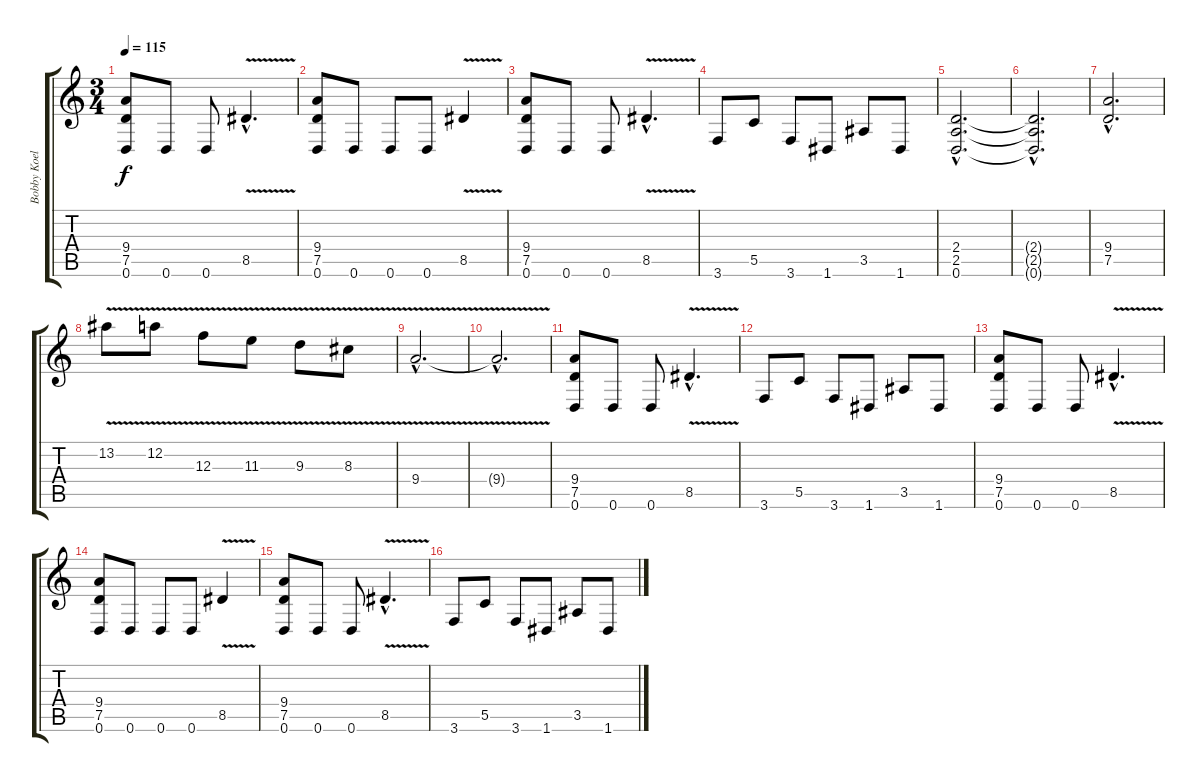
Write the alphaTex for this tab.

\track ("Bobby Koelble" "Bobby Koel") {instrument overdrivenguitar}
\staff {score tabs}
\tuning (D4 A3 F3 C3 G2 D2) {hide}
\ts (3 4)
\tempo 115
\clef g2
\ks c
(9.4 7.5 0.6).8{dy f instrument overdrivenguitar} 0.6.8 0.6.8 8.5{v hac}.4{d} |
(9.4 7.5 0.6).8 0.6.8 0.6.8 0.6.8 8.5{v}.4 |
(9.4 7.5 0.6).8 0.6.8 0.6.8 8.5{v hac}.4{d} |
3.6.8 5.5.8 3.6.8 1.6.8 3.5.8 1.6.8 |
(2.4{hac} 2.5{hac} 0.6{hac}).2{d} |
(2.4{hac t} 2.5{hac t} 0.6{hac t}).2{d} |
(9.4{hac} 7.5{hac}).2{d} |
13.2{v}.8 12.2{v}.8 12.3{v}.8 11.3{v}.8 9.3{v}.8 8.3{v}.8 |
9.4{v hac}.2{d} |
9.4{hac t}.2{d} |
(9.4 7.5 0.6).8 0.6.8 0.6.8 8.5{v hac}.4{d} |
3.6.8 5.5.8 3.6.8 1.6.8 3.5.8 1.6.8 |
(9.4 7.5 0.6).8 0.6.8 0.6.8 8.5{v hac}.4{d} |
(9.4 7.5 0.6).8 0.6.8 0.6.8 0.6.8 8.5{v}.4 |
(9.4 7.5 0.6).8 0.6.8 0.6.8 8.5{v hac}.4{d} |
3.6.8 5.5.8 3.6.8 1.6.8 3.5.8 1.6.8
